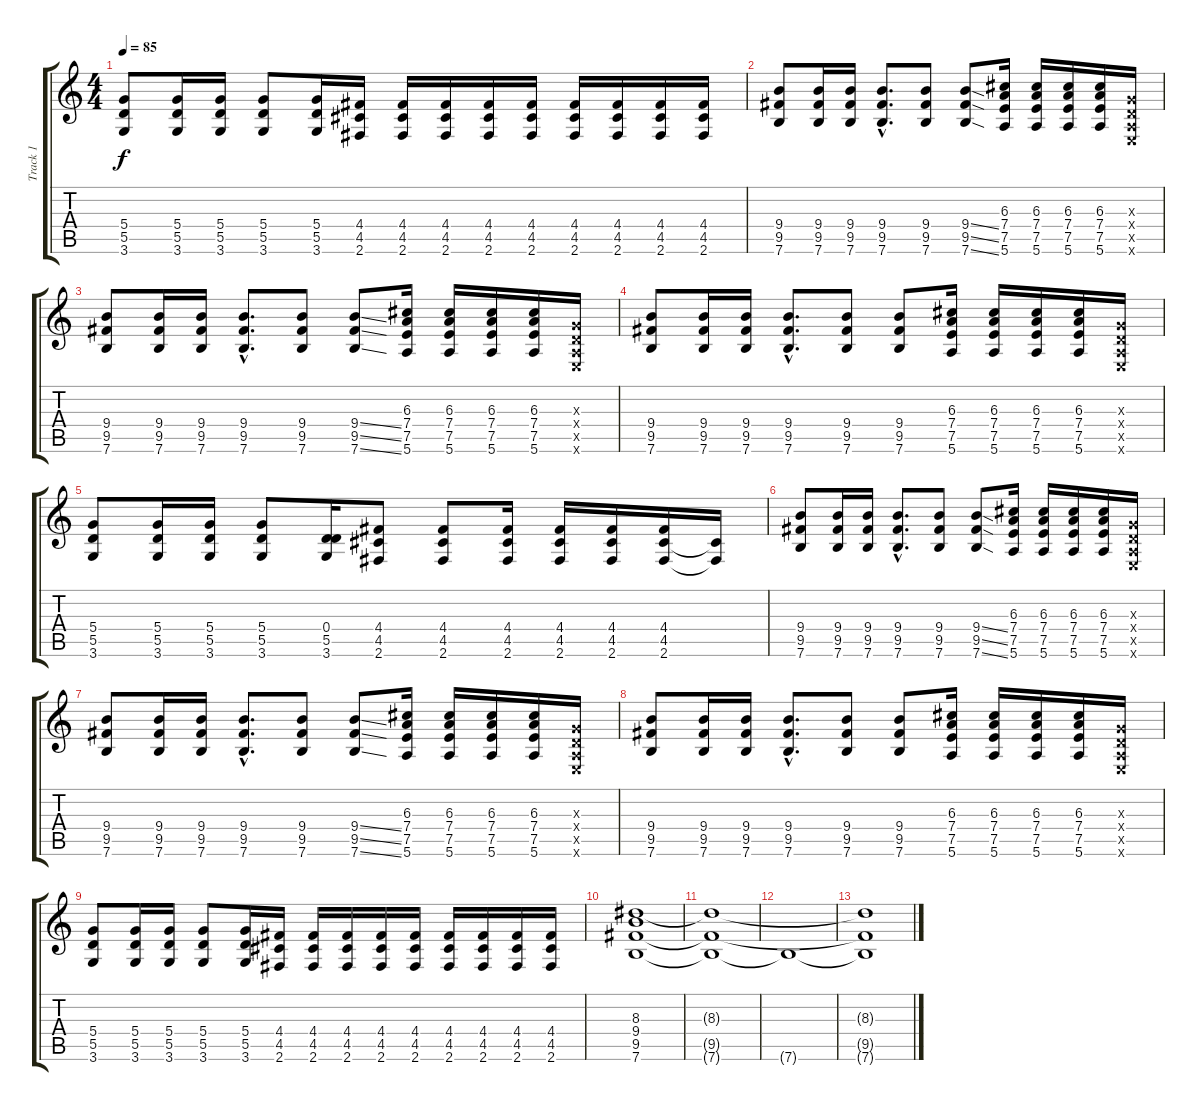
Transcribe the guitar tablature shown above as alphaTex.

\track ("Track 1" "Track 1") {instrument overdrivenguitar}
\staff {score tabs}
\tuning (E4 B3 G3 D3 A2 E2) {hide}
\ts (4 4)
\tempo 85
\clef g2
\ks c
(5.4 5.5 3.6).8{dy f} (5.4 5.5 3.6).16 (5.4 5.5 3.6).16 (5.4 5.5 3.6).8 (5.4 5.5 3.6).16 (4.4 4.5 2.6).16 (4.4 4.5 2.6).16 (4.4 4.5 2.6).16 (4.4 4.5 2.6).16 (4.4 4.5 2.6).16 (4.4 4.5 2.6).16 (4.4 4.5 2.6).16 (4.4 4.5 2.6).16 (4.4 4.5 2.6).16 |
(9.4 9.5 7.6).8 (9.4 9.5 7.6).16 (9.4 9.5 7.6).16 (9.4{hac} 9.5{hac} 7.6{hac}).8{d} (9.4 9.5 7.6).8 (9.4{ss} 9.5{ss} 7.6{ss}).8 (6.3 7.4 7.5 5.6).16 (6.3 7.4 7.5 5.6).16 (6.3 7.4 7.5 5.6).16 (6.3 7.4 7.5 5.6).16 (0.3{x} 0.4{x} 0.5{x} 0.6{x}).16 |
(9.4 9.5 7.6).8 (9.4 9.5 7.6).16 (9.4 9.5 7.6).16 (9.4{hac} 9.5{hac} 7.6{hac}).8{d} (9.4 9.5 7.6).8 (9.4{ss} 9.5{ss} 7.6{ss}).8 (6.3 7.4 7.5 5.6).16 (6.3 7.4 7.5 5.6).16 (6.3 7.4 7.5 5.6).16 (6.3 7.4 7.5 5.6).16 (0.3{x} 0.4{x} 0.5{x} 0.6{x}).16 |
(9.4 9.5 7.6).8 (9.4 9.5 7.6).16 (9.4 9.5 7.6).16 (9.4{hac} 9.5{hac} 7.6{hac}).8{d} (9.4 9.5 7.6).8 (9.4 9.5 7.6).8 (6.3 7.4 7.5 5.6).16 (6.3 7.4 7.5 5.6).16 (6.3 7.4 7.5 5.6).16 (6.3 7.4 7.5 5.6).16 (0.3{x} 0.4{x} 0.5{x} 0.6{x}).16 |
(5.4 5.5 3.6).8 (5.4 5.5 3.6).16 (5.4 5.5 3.6).16 (5.4 5.5 3.6).8 (0.4 5.5 3.6).16 (4.4 4.5 2.6).8 (4.4 4.5 2.6).8 (4.4 4.5 2.6).16 (4.4 4.5 2.6).16 (4.4 4.5 2.6).16 (4.4 4.5 2.6).16 (4.5{t} 2.6{t}).16 |
(9.4 9.5 7.6).8 (9.4 9.5 7.6).16 (9.4 9.5 7.6).16 (9.4{hac} 9.5{hac} 7.6{hac}).8{d} (9.4 9.5 7.6).8 (9.4{ss} 9.5{ss} 7.6{ss}).8 (6.3 7.4 7.5 5.6).16 (6.3 7.4 7.5 5.6).16 (6.3 7.4 7.5 5.6).16 (6.3 7.4 7.5 5.6).16 (0.3{x} 0.4{x} 0.5{x} 0.6{x}).16 |
(9.4 9.5 7.6).8 (9.4 9.5 7.6).16 (9.4 9.5 7.6).16 (9.4{hac} 9.5{hac} 7.6{hac}).8{d} (9.4 9.5 7.6).8 (9.4{ss} 9.5{ss} 7.6{ss}).8 (6.3 7.4 7.5 5.6).16 (6.3 7.4 7.5 5.6).16 (6.3 7.4 7.5 5.6).16 (6.3 7.4 7.5 5.6).16 (0.3{x} 0.4{x} 0.5{x} 0.6{x}).16 |
(9.4 9.5 7.6).8 (9.4 9.5 7.6).16 (9.4 9.5 7.6).16 (9.4{hac} 9.5{hac} 7.6{hac}).8{d} (9.4 9.5 7.6).8 (9.4 9.5 7.6).8 (6.3 7.4 7.5 5.6).16 (6.3 7.4 7.5 5.6).16 (6.3 7.4 7.5 5.6).16 (6.3 7.4 7.5 5.6).16 (0.3{x} 0.4{x} 0.5{x} 0.6{x}).16 |
(5.4 5.5 3.6).8 (5.4 5.5 3.6).16 (5.4 5.5 3.6).16 (5.4 5.5 3.6).8 (5.4 5.5 3.6).16 (4.4 4.5 2.6).16 (4.4 4.5 2.6).16 (4.4 4.5 2.6).16 (4.4 4.5 2.6).16 (4.4 4.5 2.6).16 (4.4 4.5 2.6).16 (4.4 4.5 2.6).16 (4.4 4.5 2.6).16 (4.4 4.5 2.6).16 |
(8.3 9.4 9.5 7.6).1 |
(8.3{t} 9.5{t} 7.6{t}).1 |
7.6{t}.1 |
(8.3{t} 9.5{t} 7.6{t}).1
